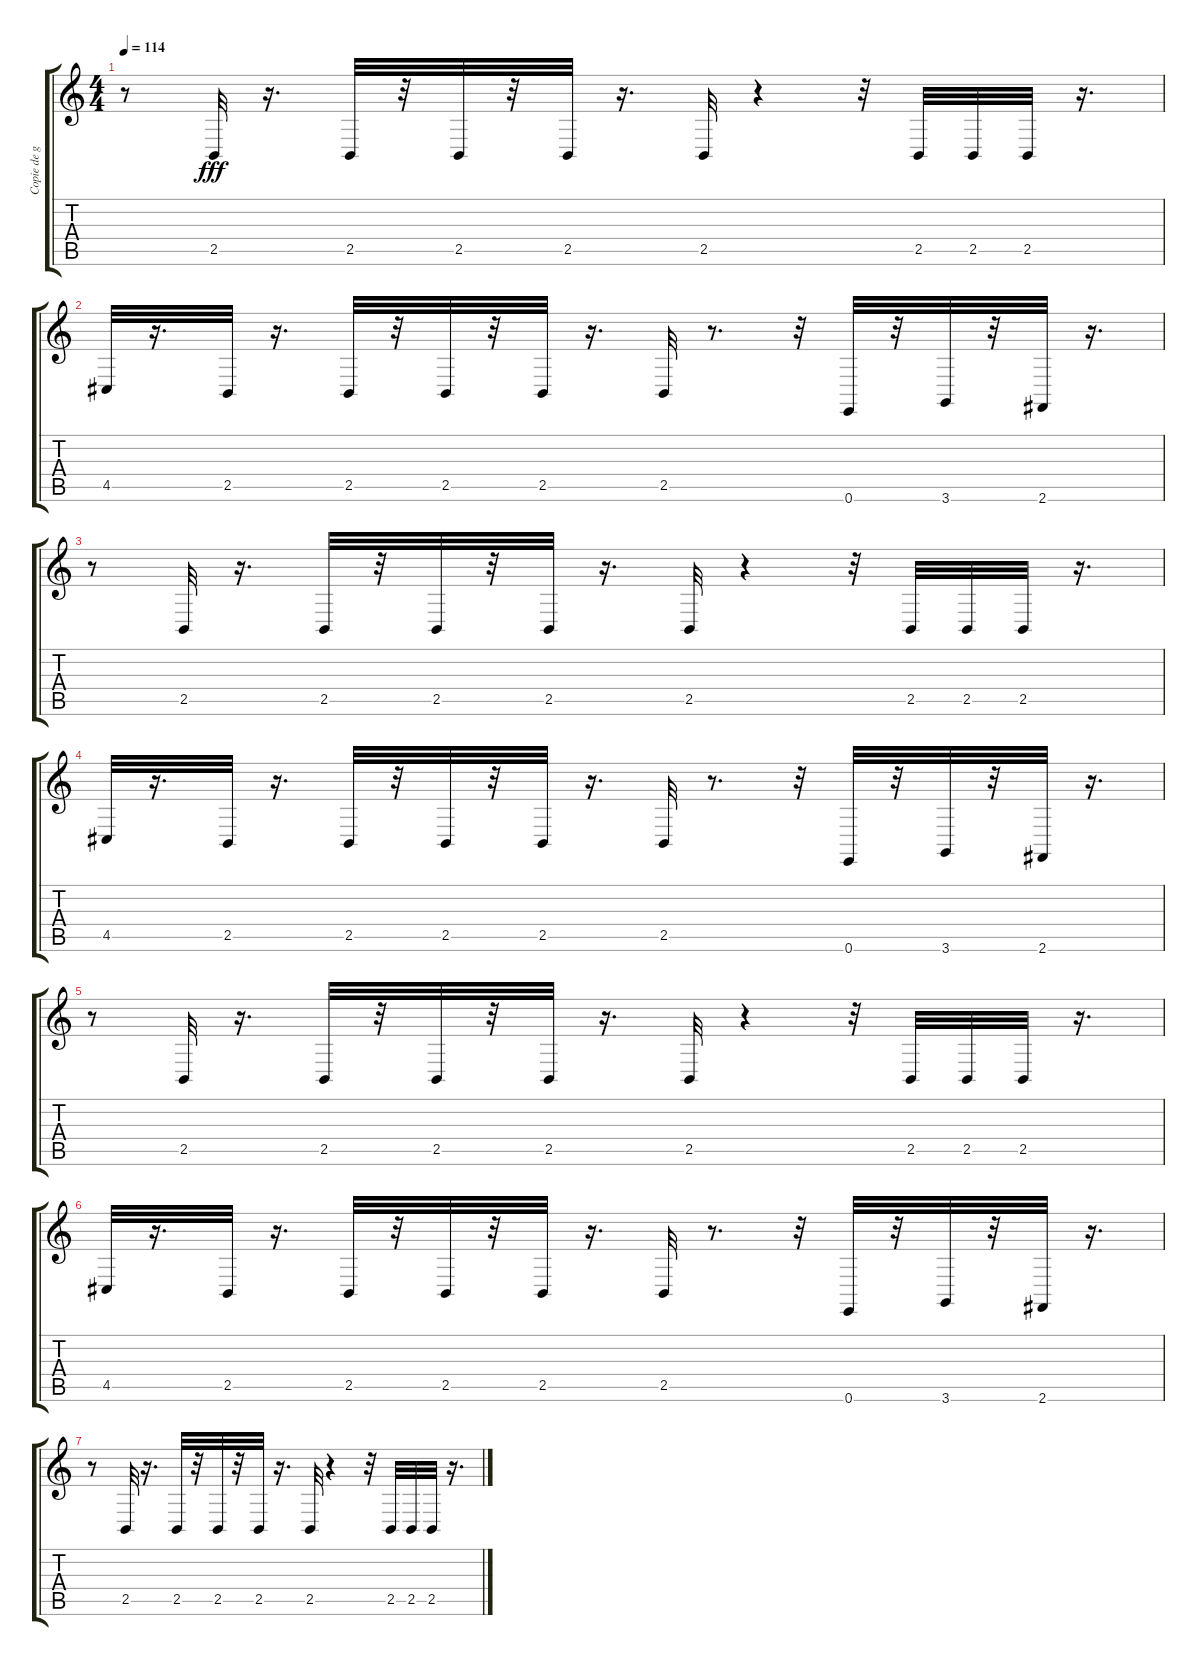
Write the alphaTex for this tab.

\track ("Copie de gimmick HPsaw" "Copie de g") {instrument altosax}
\staff {score tabs}
\tuning (E4 B3 G3 D3 A2 E2) {hide}
\ts (4 4)
\tempo 114
\clef g2
\ks c
r.8{dy fff} 2.5.32 r.16{d} 2.5.32 r.32 2.5.32 r.32 2.5.32 r.16{d} 2.5.32 r.4 r.32 2.5.32 2.5.32 2.5.32 r.16{d} |
4.5.32 r.16{d} 2.5.32 r.16{d} 2.5.32 r.32 2.5.32 r.32 2.5.32 r.16{d} 2.5.32 r.8{d} r.32 0.6.32 r.32 3.6.32 r.32 2.6.32 r.16{d} |
r.8 2.5.32 r.16{d} 2.5.32 r.32 2.5.32 r.32 2.5.32 r.16{d} 2.5.32 r.4 r.32 2.5.32 2.5.32 2.5.32 r.16{d} |
4.5.32 r.16{d} 2.5.32 r.16{d} 2.5.32 r.32 2.5.32 r.32 2.5.32 r.16{d} 2.5.32 r.8{d} r.32 0.6.32 r.32 3.6.32 r.32 2.6.32 r.16{d} |
r.8 2.5.32 r.16{d} 2.5.32 r.32 2.5.32 r.32 2.5.32 r.16{d} 2.5.32 r.4 r.32 2.5.32 2.5.32 2.5.32 r.16{d} |
4.5.32 r.16{d} 2.5.32 r.16{d} 2.5.32 r.32 2.5.32 r.32 2.5.32 r.16{d} 2.5.32 r.8{d} r.32 0.6.32 r.32 3.6.32 r.32 2.6.32 r.16{d} |
r.8 2.5.32 r.16{d} 2.5.32 r.32 2.5.32 r.32 2.5.32 r.16{d} 2.5.32 r.4 r.32 2.5.32 2.5.32 2.5.32 r.16{d}
